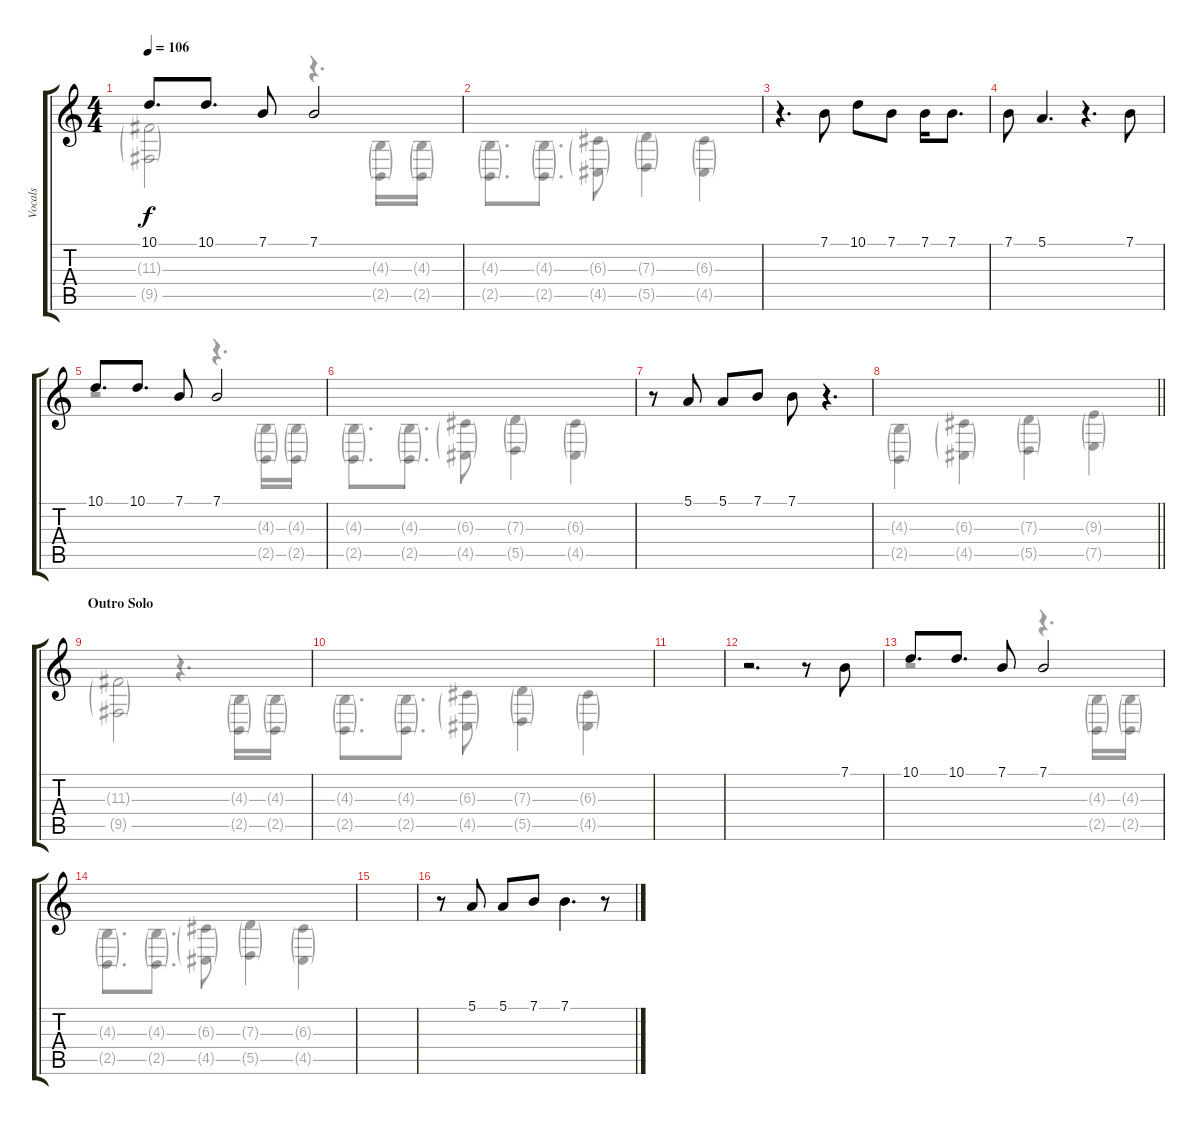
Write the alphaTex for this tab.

\track ("Vocals" "Vocals") {instrument lead1square}
\staff {score tabs}
\tuning (E4 B3 G3 D3 A2 E2) {hide}
\voice
\ts (4 4)
\tempo 106
\clef g2
\ks c
10.1.8{d dy f} 10.1.8{d} 7.1.8 7.1.2 |
|
r.4{d} 7.1.8 10.1.8 7.1.8 7.1.16 7.1.8{d} |
7.1.8 5.1.4{d} r.4{d} 7.1.8 |
10.1.8{d} 10.1.8{d} 7.1.8 7.1.2 |
|
r.8 5.1.8 5.1.8 7.1.8 7.1.8 r.4{d} |
\barLineRight lightlight
|
\section ("" "Outro Solo")
|
|
|
r.2{d} r.8 7.1.8 |
10.1.8{d} 10.1.8{d} 7.1.8 7.1.2 |
|
|
r.8 5.1.8 5.1.8 7.1.8 7.1.4{d} r.8
\voice
\clef g2
\ottava regular
\simile none
\ks c
(11.3{g} 9.5{g}).2{dy f} r.4{d} (4.3{g} 2.5{g}).16 (4.3{g} 2.5{g}).16 |
(4.3{g} 2.5{g}).8{d} (4.3{g} 2.5{g}).8{d} (6.3{g} 4.5{g}).8 (7.3{g} 5.5{g}).4 (6.3{g} 4.5{g}).4 |
|
|
r.2 r.4{d} (4.3{g} 2.5{g}).16 (4.3{g} 2.5{g}).16 |
(4.3{g} 2.5{g}).8{d} (4.3{g} 2.5{g}).8{d} (6.3{g} 4.5{g}).8 (7.3{g} 5.5{g}).4 (6.3{g} 4.5{g}).4 |
|
\barLineRight lightlight
(4.3{g} 2.5{g}).4 (6.3{g} 4.5{g}).4 (7.3{g} 5.5{g}).4 (9.3{g} 7.5{g}).4 |
(11.3{g} 9.5{g}).2 r.4{d} (4.3{g} 2.5{g}).16 (4.3{g} 2.5{g}).16 |
(4.3{g} 2.5{g}).8{d} (4.3{g} 2.5{g}).8{d} (6.3{g} 4.5{g}).8 (7.3{g} 5.5{g}).4 (6.3{g} 4.5{g}).4 |
|
|
r.2 r.4{d} (4.3{g} 2.5{g}).16 (4.3{g} 2.5{g}).16 |
(4.3{g} 2.5{g}).8{d} (4.3{g} 2.5{g}).8{d} (6.3{g} 4.5{g}).8 (7.3{g} 5.5{g}).4 (6.3{g} 4.5{g}).4 |
|
